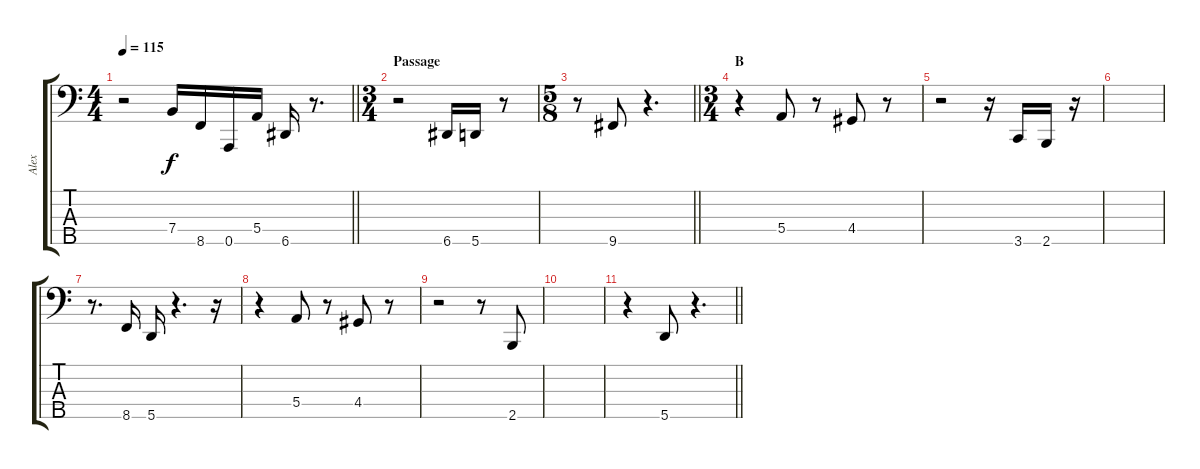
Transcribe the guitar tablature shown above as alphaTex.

\track ("Alex" "Alex") {instrument electricbassfinger}
\staff {score tabs}
\tuning (G2 D2 A1 E1 A0) {hide}
\ts (4 4)
\tempo 115
\clef f4
\barLineRight lightlight
\ks c
r.2{dy f} 7.4.16 8.5.16 0.5.16 5.4.16 6.5.16 r.8{d} |
\ts (3 4)
\section ("" "Passage")
r.2 6.5.16 5.5.16 r.8 |
\ts (5 8)
\barLineRight lightlight
r.8 9.5.8 r.4{d} |
\ts (3 4)
\section ("" "B")
r.4 5.4.8 r.8 4.4.8 r.8 |
r.2 r.16 3.5.16 2.5.16 r.16 |
|
r.8{d} 8.5.16 5.5.16 r.4{d} r.16 |
r.4 5.4.8 r.8 4.4.8 r.8 |
r.2 r.8 2.5.8 |
|
\barLineRight lightlight
r.4 5.5.8 r.4{d}
